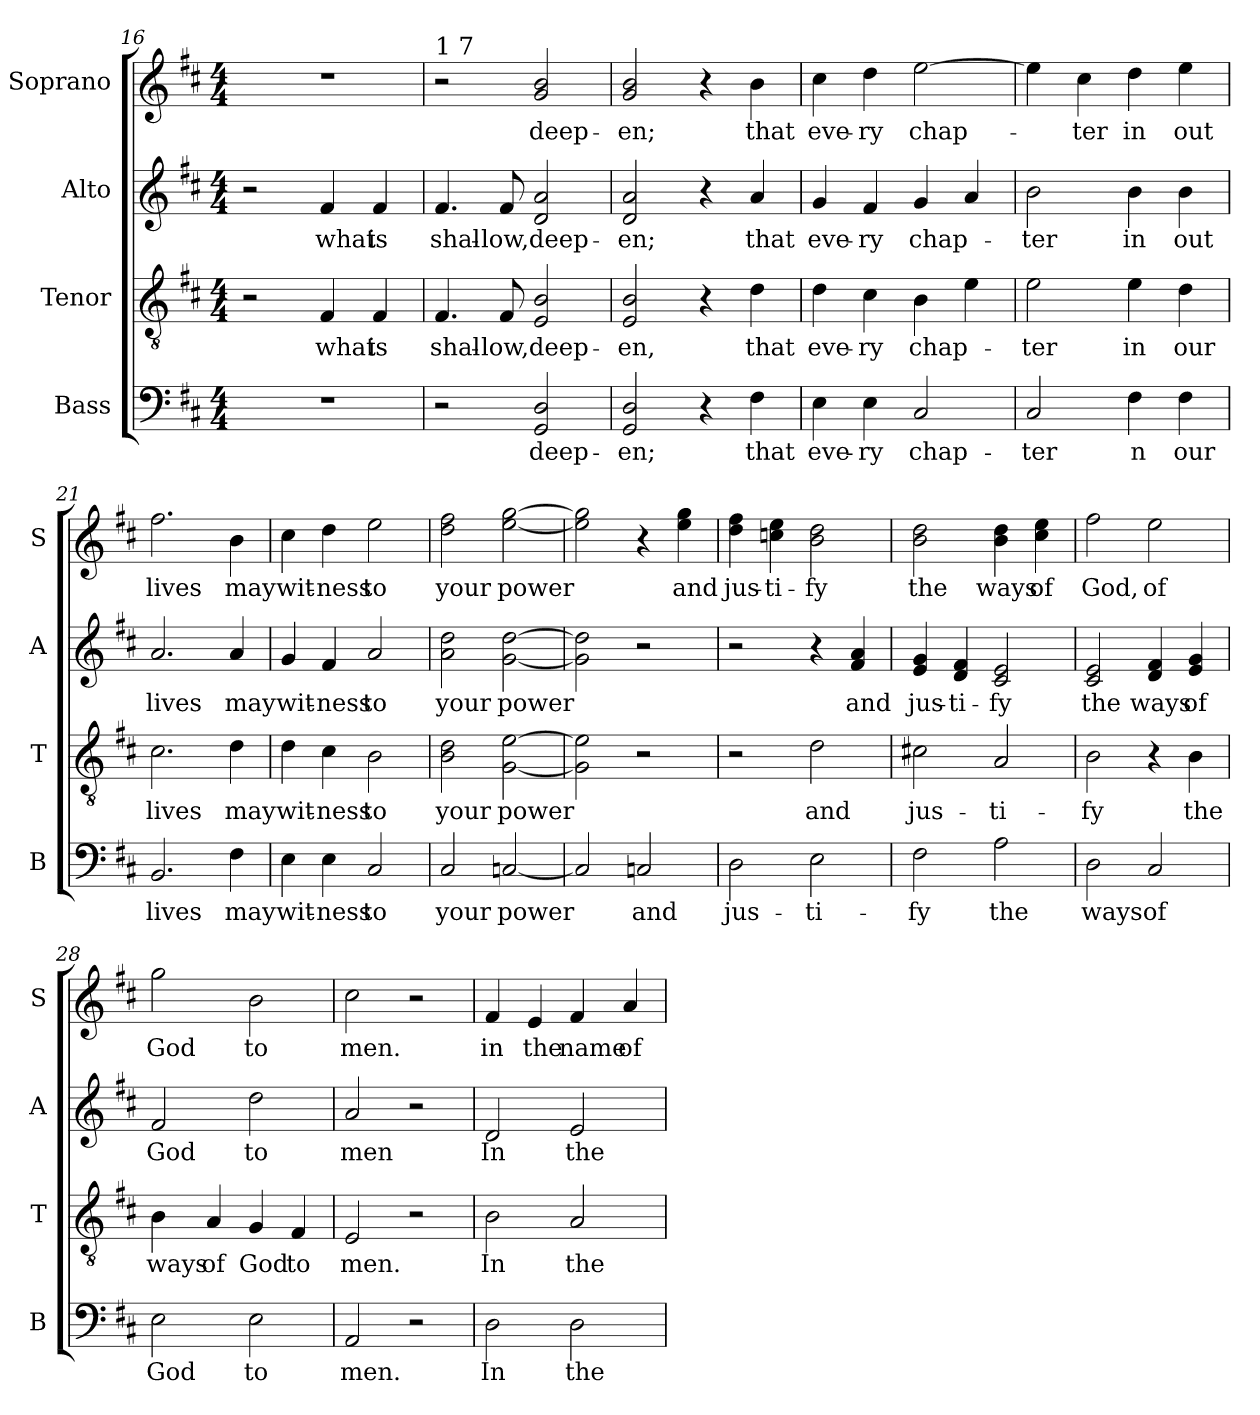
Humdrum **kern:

**kern	**text	**kern	**text	**kern	**text	**kern	**text
*part4	*part4	*part3	*part3	*part2	*part2	*part1	*part1
*staff4	*staff4	*staff3	*staff3	*staff2	*staff2	*staff1	*staff1
*I"Bass	*	*I"Tenor	*	*I"Alto	*	*I"Soprano	*
*I'B	*	*I'T	*	*I'A	*	*I'S	*
*clefF4	*	*clefGv2	*	*clefG2	*	*clefG2	*
*k[f#c#]	*	*k[f#c#]	*	*k[f#c#]	*	*k[f#c#]	*
*D:	*	*D:	*	*D:	*	*D:	*
*M4/4	*	*M4/4	*	*M4/4	*	*M4/4	*
=16	=16	=16	=16	=16	=16	=16	=16
1r	.	2r	.	2r	.	1r	.
!	!	!	!LO:LY:b:cj	!	!LO:LY:b:cj	!	!
.	.	4F#/	what	4f#/	what	.	.
!	!	!	!LO:LY:b:cj	!	!LO:LY:b:cj	!	!
.	.	4F#/	is	4f#/	is	.	.
!!LO:LB:g=z
=17	=17	=17	=17	=17	=17	=17	=17
!	!	!	!	!	!	!LO:TX:a:t=1 7	!
!	!	!	!LO:LY:b:cj	!	!LO:LY:b:cj	!	!
2r	.	4.F#/	shal-	4.f#/	shal-	2r	.
!	!	!	!LO:LY:b:cj	!	!LO:LY:b:cj	!	!
.	.	8F#/	-low,	8f#/	-low,	.	.
!	!LO:LY:b:cj	!	!LO:LY:b:cj	!	!LO:LY:b:cj	!	!LO:LY:b:cj
2D/ 2GG/	deep-	2B/ 2E/	deep-	2a/ 2d/	deep-	2b/ 2g/	deep-
=18	=18	=18	=18	=18	=18	=18	=18
!	!LO:LY:b:cj	!	!LO:LY:b:cj	!	!LO:LY:b:cj	!	!LO:LY:b:cj
2D/ 2GG/	-en;	2B/ 2E/	-en,	2a/ 2d/	-en;	2b/ 2g/	-en;
4r	.	4r	.	4r	.	4r	.
!	!LO:LY:b:cj	!	!LO:LY:b:cj	!	!LO:LY:b:cj	!	!LO:LY:b:cj
4F#\	that	4d\	that	4a/	that	4b\	that
=19	=19	=19	=19	=19	=19	=19	=19
!	!LO:LY:b:cj	!	!LO:LY:b:cj	!	!LO:LY:b:cj	!	!LO:LY:b:cj
4E\	eve-	4d\	eve-	4g/	eve-	4cc#\	eve-
!	!LO:LY:b:cj	!	!LO:LY:b:cj	!	!LO:LY:b:cj	!	!LO:LY:b:cj
4E\	-ry	4c#\	-ry	4f#/	-ry	4dd\	-ry
!	!LO:LY:b:cj	!	!LO:LY:b:cj	!	!LO:LY:b:cj	!	!LO:LY:b:cj
2C#/	chap-	4B\	chap-	4g/	chap-	[>2ee\	chap-
.	.	4e\	.	4a/	.	.	.
=20	=20	=20	=20	=20	=20	=20	=20
!	!LO:LY:b:cj	!	!LO:LY:b:cj	!	!LO:LY:b:cj	!	!
2C#/	-ter	2e\	-ter	2b\	-ter	4ee\]	.
!	!	!	!	!	!	!	!LO:LY:b:cj
.	.	.	.	.	.	4cc#\	-ter
!	!LO:LY:b:cj	!	!LO:LY:b:cj	!	!LO:LY:b:cj	!	!LO:LY:b:cj
4F#\	n	4e\	in	4b\	in	4dd\	in
!	!LO:LY:b:cj	!	!LO:LY:b:cj	!	!LO:LY:b:cj	!	!LO:LY:b:cj
4F#\	our	4d\	our	4b\	out	4ee\	out
=21	=21	=21	=21	=21	=21	=21	=21
!	!LO:LY:b:cj	!	!LO:LY:b:cj	!	!LO:LY:b:cj	!	!LO:LY:b:cj
2.BB/	lives	2.c#\	lives	2.a/	lives	2.ff#\	lives
!	!LO:LY:b:cj	!	!LO:LY:b:cj	!	!LO:LY:b:cj	!	!LO:LY:b:cj
4F#\	may	4d\	may	4a/	may	4b\	may
=22	=22	=22	=22	=22	=22	=22	=22
!	!LO:LY:b:cj	!	!LO:LY:b:cj	!	!LO:LY:b:cj	!	!LO:LY:b:cj
4E\	wit-	4d\	wit-	4g/	wit-	4cc#\	wit-
!	!LO:LY:b:cj	!	!LO:LY:b:cj	!	!LO:LY:b:cj	!	!LO:LY:b:cj
4E\	-ness	4c#\	-ness	4f#/	-ness	4dd\	-ness
!	!LO:LY:b:cj	!	!LO:LY:b:cj	!	!LO:LY:b:cj	!	!LO:LY:b:cj
2C#/	to	2B\	to	2a/	to	2ee\	to
!!LO:PB:g=z
=23	=23	=23	=23	=23	=23	=23	=23
!	!LO:LY:b:cj	!	!LO:LY:b:cj	!	!LO:LY:b:cj	!	!LO:LY:b:cj
2C#/	your	2d\ 2B\	your	2dd\ 2a\	your	2ff#\ 2dd\	your
!	!LO:LY:b:cj	!	!LO:LY:b:cj	!	!LO:LY:b:cj	!	!LO:LY:b:cj
[<2Cn/	power	[>2e\ [>2G\	power	[>2dd\ [>2g\	power	[>2gg\ [>2ee\	power
=24	=24	=24	=24	=24	=24	=24	=24
2C/]	.	2e\] 2G\]	.	2dd\] 2g\]	.	2gg\] 2ee\]	.
!	!LO:LY:b:cj	!	!	!	!	!	!
2Cn/	and	2r	.	2r	.	4r	.
!	!	!	!	!	!	!	!LO:LY:b:cj
.	.	.	.	.	.	4gg\ 4ee\	and
=25	=25	=25	=25	=25	=25	=25	=25
!	!LO:LY:b	!	!	!	!	!	!LO:LY:b:cj
2D\	jus-	2r	.	2r	.	4ff#\ 4dd\	jus-
!	!	!	!	!	!	!	!LO:LY:b:cj
.	.	.	.	.	.	4ee\ 4ccn\	-ti-
!	!LO:LY:b:cj	!	!LO:LY:b:cj	!	!	!	!LO:LY:b:cj
2E\	-ti-	2d\	and	4r	.	2dd\ 2b\	-fy
!	!	!	!	!	!LO:LY:b:cj	!	!
.	.	.	.	4a/ 4f#/	and	.	.
=26	=26	=26	=26	=26	=26	=26	=26
!	!LO:LY:b:cj	!	!LO:LY:b:cj	!	!LO:LY:b:cj	!	!LO:LY:b:cj
2F#\	-fy	2c#X\	jus-	4g/ 4e/	jus-	2dd\ 2b\	the
!	!	!	!	!	!LO:LY:b:cj	!	!
.	.	.	.	4f#/ 4d/	-ti-	.	.
!	!LO:LY:b:cj	!	!LO:LY:b:cj	!	!LO:LY:b:cj	!	!LO:LY:b:cj
2A\	the	2A/	-ti-	2e/ 2c#/	-fy	4dd\ 4b\	ways
!	!	!	!	!	!	!	!LO:LY:b:cj
.	.	.	.	.	.	4ee\ 4cc#\	of
=27	=27	=27	=27	=27	=27	=27	=27
!	!LO:LY:b:cj	!	!LO:LY:b:cj	!	!LO:LY:b:cj	!	!LO:LY:b:cj
2D\	ways	2B\	-fy	2e/ 2c#/	the	2ff#\	God,
!	!LO:LY:b:cj	!	!	!	!LO:LY:b:cj	!	!LO:LY:b:cj
2C#/	of	4r	.	4f#/ 4d/	ways	2ee\	of
!	!	!	!LO:LY:b:cj	!	!LO:LY:b:cj	!	!
.	.	4B\	the	4g/ 4e/	of	.	.
=28	=28	=28	=28	=28	=28	=28	=28
!	!LO:LY:b:cj	!	!LO:LY:b:cj	!	!LO:LY:b:cj	!	!LO:LY:b:cj
2E\	God	4B\	ways	2f#/	God	2gg\	God
!	!	!	!LO:LY:b:cj	!	!	!	!
.	.	4A/	of	.	.	.	.
!	!LO:LY:b:cj	!	!LO:LY:b:cj	!	!LO:LY:b:cj	!	!LO:LY:b:cj
2E\	to	4G/	God	2dd\	to	2b\	to
!	!	!	!LO:LY:b:cj	!	!	!	!
.	.	4F#/	to	.	.	.	.
!!LO:LB:g=z
=29	=29	=29	=29	=29	=29	=29	=29
!	!LO:LY:b:cj	!	!LO:LY:b:cj	!	!LO:LY:b:cj	!	!LO:LY:b:cj
2AA/	men.	2E/	men.	2a/	men	2cc#\	men.
2r	.	2r	.	2r	.	2r	.
=30	=30	=30	=30	=30	=30	=30	=30
!	!LO:LY:b:cj	!	!LO:LY:b:cj	!	!LO:LY:b:cj	!	!LO:LY:b:cj
2D\	In	2B\	In	2d/	In	4f#/	in
!	!	!	!	!	!	!	!LO:LY:b:cj
.	.	.	.	.	.	4e/	the
!	!LO:LY:b:cj	!	!LO:LY:b:cj	!	!LO:LY:b:cj	!	!LO:LY:b:cj
2D\	the	2A/	the	2e/	the	4f#/	name
!	!	!	!	!	!	!	!LO:LY:b:cj
.	.	.	.	.	.	4a/	of
=	=	=	=	=	=	=	=
*-	*-	*-	*-	*-	*-	*-	*-
